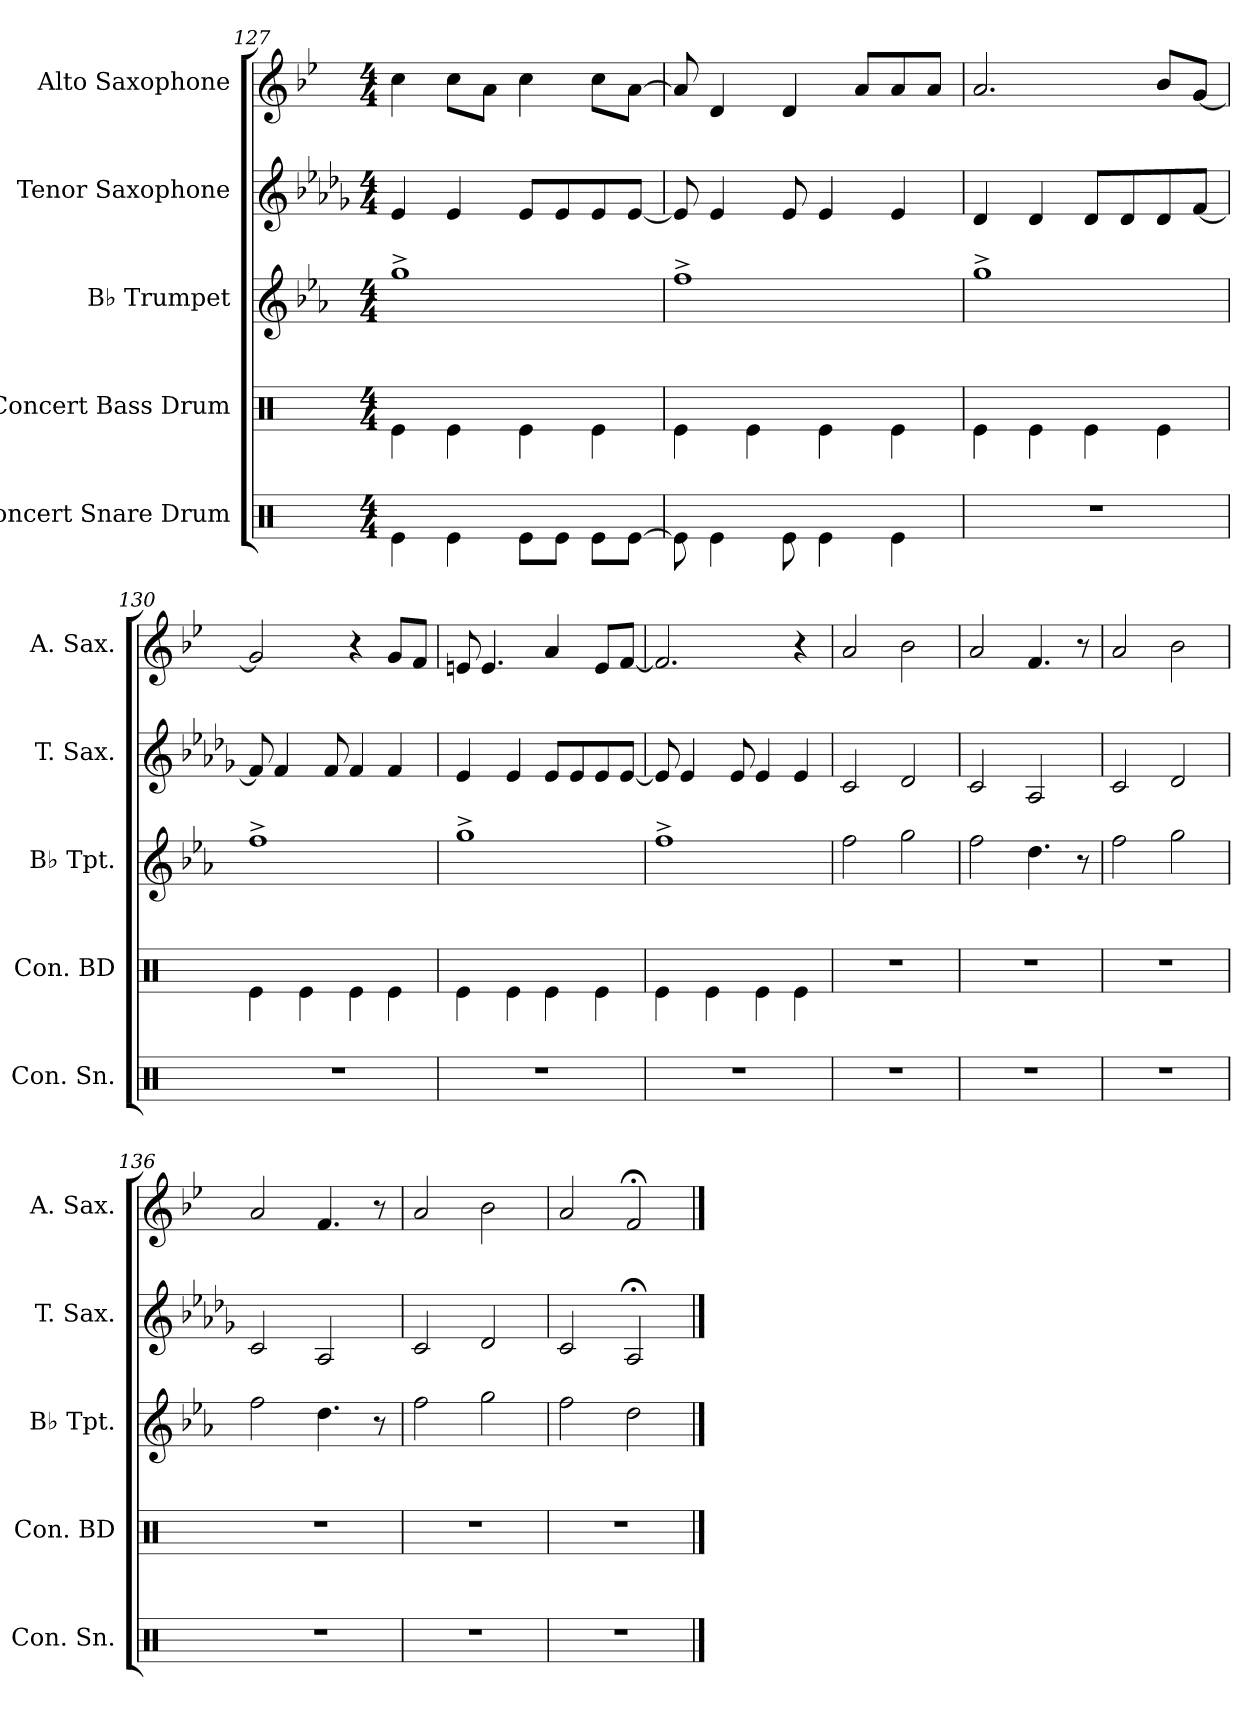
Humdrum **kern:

**kern	**kern	**kern	**kern	**kern
*part5	*part4	*part3	*part2	*part1
*staff5	*staff4	*staff3	*staff2	*staff1
*I"Concert Snare Drum	*I"Concert Bass Drum	*I"B♭ Trumpet	*I"Tenor Saxophone	*I"Alto Saxophone
*I'Con. Sn.	*I'Con. BD	*I'B♭ Tpt.	*I'T. Sax.	*I'A. Sax.
!!LO:LB:g=z
*clefX	*clefX	*clefG2	*clefG2	*clefG2
*	*	*ITrd1c2	*ITrd8c14	*ITrd5c9
*k[]	*k[]	*k[b-e-a-d-g-]	*k[b-e-a-d-g-]	*k[b-e-a-d-g-]
*M4/4	*M4/4	*M4/4	*M4/4	*M4/4
=127	=127	=127	=127	=127
4Re\	4Re\	1ff^	4E-/	4e-\
4Re\	4Re\	.	4E-/	8e-\L
.	.	.	.	8c\J
8Re\L	4Re\	.	8E-/L	4e-\
8Re\J	.	.	8E-/	.
8Re\L	4Re\	.	8E-/	8e-\L
[8Re\J	.	.	[8E-/J	[8c\J
=128	=128	=128	=128	=128
8Re\]	4Re\	1ee-^	8E-/]	8c/]
4Re\	.	.	4E-/	4F/
.	4Re\	.	.	.
8Re\	.	.	8E-/	4F/
4Re\	4Re\	.	4E-/	.
.	.	.	.	8c/L
4Re\	4Re\	.	4E-/	8c/
.	.	.	.	8c/J
=129	=129	=129	=129	=129
1r	4Re\	1ff^	4D-/	2.c/
.	4Re\	.	4D-/	.
.	4Re\	.	8D-/L	.
.	.	.	8D-/	.
.	4Re\	.	8D-/	8d-/L
.	.	.	[8F/J	[8B-/J
=130	=130	=130	=130	=130
1r	4Re\	1ee-^	8F/]	2B-/]
.	.	.	4F/	.
.	4Re\	.	.	.
.	.	.	8F/	.
.	4Re\	.	4F/	4r
.	4Re\	.	4F/	8B-/L
.	.	.	.	8A-/J
=131	=131	=131	=131	=131
1r	4Re\	1ff^	4E-/	8Gn/
.	.	.	.	4.G/
.	4Re\	.	4E-/	.
.	4Re\	.	8E-/L	4c/
.	.	.	8E-/	.
.	4Re\	.	8E-/	8G/L
.	.	.	[8E-/J	[8A-/J
!!LO:LB:g=z
=132	=132	=132	=132	=132
1r	4Re\	1ee-^	8E-/]	2.A-/]
.	.	.	4E-/	.
.	4Re\	.	.	.
.	.	.	8E-/	.
.	4Re\	.	4E-/	.
.	4Re\	.	4E-/	4r
=133	=133	=133	=133	=133
*	*	*	*	*MM75
1r	1r	2ee-\	2C/	2c/
.	.	2ff\	2D-/	2d-\
=134	=134	=134	=134	=134
1r	1r	2ee-\	2C/	2c/
.	.	4.cc\	2AA-/	4.A-/
.	.	8r	.	8r
=135	=135	=135	=135	=135
1r	1r	2ee-\	2C/	2c/
.	.	2ff\	2D-/	2d-\
=136	=136	=136	=136	=136
1r	1r	2ee-\	2C/	2c/
.	.	4.cc\	2AA-/	4.A-/
.	.	8r	.	8r
=137	=137	=137	=137	=137
1r	1r	2ee-\	2C/	2c/
.	.	2ff\	2D-/	2d-\
=138	=138	=138	=138	=138
1r	1r	2ee-\	2C/	2c/
.	.	2cc\	2AA-;</	2A-;</
==	==	==	==	==
*-	*-	*-	*-	*-
